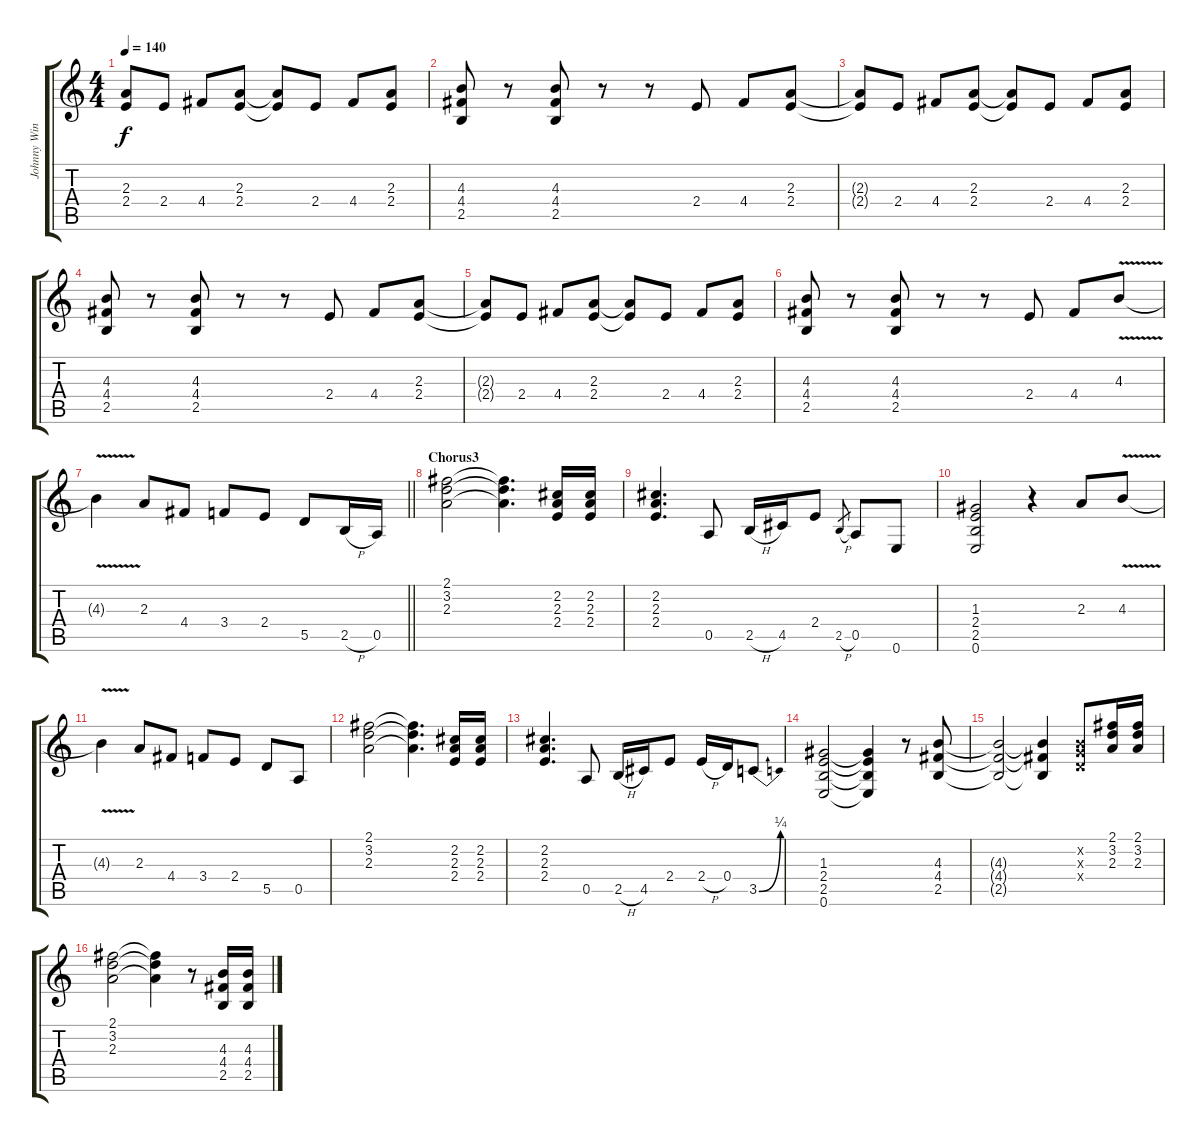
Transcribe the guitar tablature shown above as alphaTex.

\track ("Johnny Winter" "Johnny Win") {instrument overdrivenguitar}
\staff {score tabs}
\tuning (E4 B3 G3 D3 A2 E2) {hide}
\ts (4 4)
\tempo 140
\clef g2
\ks c
(2.3{t} 2.4{t}).8{dy f} 2.4.8 4.4.8 (2.3 2.4).8 (2.3{t} 2.4{t}).8 2.4.8 4.4.8 (2.3 2.4).8 |
(4.3 4.4 2.5).8 r.8 (4.3 4.4 2.5).8 r.8 r.8 2.4.8 4.4.8 (2.3 2.4).8 |
(2.3{t} 2.4{t}).8 2.4.8 4.4.8 (2.3 2.4).8 (2.3{t} 2.4{t}).8 2.4.8 4.4.8 (2.3 2.4).8 |
(4.3 4.4 2.5).8 r.8 (4.3 4.4 2.5).8 r.8 r.8 2.4.8 4.4.8 (2.3 2.4).8 |
(2.3{t} 2.4{t}).8 2.4.8 4.4.8 (2.3 2.4).8 (2.3{t} 2.4{t}).8 2.4.8 4.4.8 (2.3 2.4).8 |
(4.3 4.4 2.5).8 r.8 (4.3 4.4 2.5).8 r.8 r.8 2.4.8 4.4.8 4.3{v}.8 |
\barLineRight lightlight
4.3{t}.4 2.3.8 4.4.8 3.4.8 2.4.8 5.5.8 2.5{h}.16 0.5.16 |
\section ("" "Chorus3")
(2.1 3.2 2.3).2 (2.1{t} 3.2{t} 2.3{t}).4{d} (2.2 2.3 2.4).16 (2.2 2.3 2.4).16 |
(2.2 2.3 2.4).4{d} 0.5.8 2.5{h}.16 4.5.16 2.4.8 2.5{h}.8{gr} 0.5.8 0.6.8 |
(1.3 2.4 2.5 0.6).2 r.4 2.3.8 4.3{v}.8 |
4.3{t}.4 2.3.8 4.4.8 3.4.8 2.4.8 5.5.8 0.5.8 |
(2.1 3.2 2.3).2 (2.1{t} 3.2{t} 2.3{t}).4{d} (2.2 2.3 2.4).16 (2.2 2.3 2.4).16 |
(2.2 2.3 2.4).4{d} 0.5.8 2.5{h}.16 4.5.16 2.4.8 2.4{h}.16 0.4.16 3.5{be (bend 0 0 60 1)}.8 |
(1.3 2.4 2.5 0.6).2 (1.3{t} 2.4{t} 2.5{t} 0.6{t}).4 r.8 (4.3 4.4 2.5).8 |
(4.3{t} 4.4{t} 2.5{t}).2 (4.3{t} 4.4{t} 2.5{t}).4 (0.2{x} 0.3{x} 0.4{x}).8 (2.1 3.2 2.3).16 (2.1 3.2 2.3).16 |
(2.1 3.2 2.3).2 (2.1{t} 3.2{t} 2.3{t}).4 r.8 (4.3 4.4 2.5).16 (4.3 4.4 2.5).16
